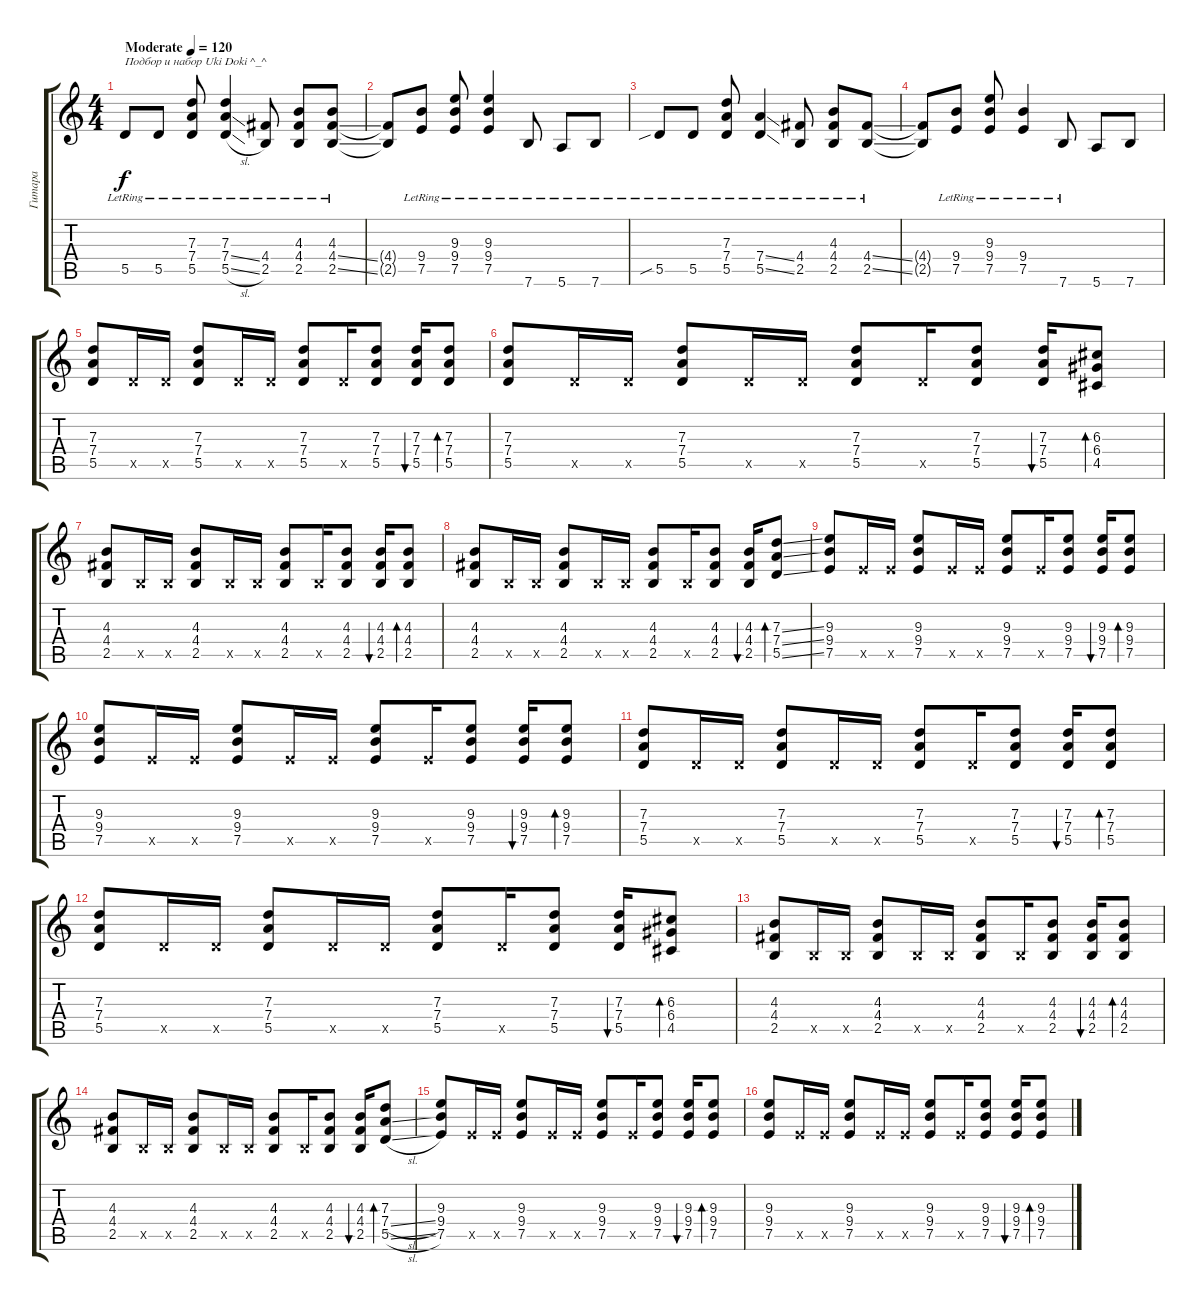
\track ("Гитара" "Гитара") {instrument electricguitarclean}
\staff {score tabs}
\tuning (E4 B3 G3 D3 A2 E2) {hide}
\ts (4 4)
\tempo (120 "Moderate")
\clef g2
\ks c
5.5{lr}.8{txt "Подбор и набор Uki Doki ^_^" dy f instrument electricguitarclean} 5.5{lr}.8 (7.3{lr} 7.4{lr} 5.5{lr}).8 (7.3{lr} 7.4{ss lr} 5.5{sl lr}).4 (4.4{lr} 2.5{lr}).8 (4.3{lr} 4.4{lr} 2.5{lr}).8 (4.3{lr} 4.4{ss lr} 2.5{ss lr}).8 |
(4.4{t} 2.5{t}).8 (9.4{lr} 7.5{lr}).8 (9.3{lr} 9.4{lr} 7.5{lr}).8 (9.3{lr} 9.4{lr} 7.5{lr}).4 7.6{lr}.8 5.6{lr}.8 7.6{lr}.8 |
5.5{sib lr}.8 5.5{lr}.8 (7.3{lr} 7.4{lr} 5.5{lr}).8 (7.4{ss lr} 5.5{ss lr}).4 (4.4{lr} 2.5{lr}).8 (4.3{lr} 4.4{lr} 2.5{lr}).8 (4.4{ss lr} 2.5{ss lr}).8 |
(4.4{t} 2.5{t}).8 (9.4{lr} 7.5{lr}).8 (9.3{lr} 9.4{lr} 7.5{lr}).8 (9.4{lr} 7.5{lr}).4 7.6{lr}.8 5.6.8 7.6.8 |
(7.3 7.4 5.5).8 5.5{x}.16 5.5{x}.16 (7.3 7.4 5.5).8 5.5{x}.16 5.5{x}.16 (7.3 7.4 5.5).8 5.5{x}.16 (7.3 7.4 5.5).8 (7.3 7.4 5.5).16{bu 240} (7.3 7.4 5.5).8{bd 240} |
(7.3 7.4 5.5).8 5.5{x}.16 5.5{x}.16 (7.3 7.4 5.5).8 5.5{x}.16 5.5{x}.16 (7.3 7.4 5.5).8 5.5{x}.16 (7.3 7.4 5.5).8 (7.3 7.4 5.5).16{bu 240} (6.3 6.4 4.5).8{bd 240} |
(4.3 4.4 2.5).8 2.5{x}.16 2.5{x}.16 (4.3 4.4 2.5).8 2.5{x}.16 2.5{x}.16 (4.3 4.4 2.5).8 2.5{x}.16 (4.3 4.4 2.5).8 (4.3 4.4 2.5).16{bu 240} (4.3 4.4 2.5).8{bd 240} |
(4.3 4.4 2.5).8 2.5{x}.16 2.5{x}.16 (4.3 4.4 2.5).8 2.5{x}.16 2.5{x}.16 (4.3 4.4 2.5).8 2.5{x}.16 (4.3 4.4 2.5).8 (4.3 4.4 2.5).16{bu 240} (7.3{ss} 7.4{ss} 5.5{ss}).8{bd 240} |
(9.3 9.4 7.5).8 7.5{x}.16 7.5{x}.16 (9.3 9.4 7.5).8 7.5{x}.16 7.5{x}.16 (9.3 9.4 7.5).8 7.5{x}.16 (9.3 9.4 7.5).8 (9.3 9.4 7.5).16{bu 240} (9.3 9.4 7.5).8{bd 240} |
(9.3 9.4 7.5).8 7.5{x}.16 7.5{x}.16 (9.3 9.4 7.5).8 7.5{x}.16 7.5{x}.16 (9.3 9.4 7.5).8 7.5{x}.16 (9.3 9.4 7.5).8 (9.3 9.4 7.5).16{bu 240} (9.3 9.4 7.5).8{bd 240} |
(7.3 7.4 5.5).8 5.5{x}.16 5.5{x}.16 (7.3 7.4 5.5).8 5.5{x}.16 5.5{x}.16 (7.3 7.4 5.5).8 5.5{x}.16 (7.3 7.4 5.5).8 (7.3 7.4 5.5).16{bu 240} (7.3 7.4 5.5).8{bd 240} |
(7.3 7.4 5.5).8 5.5{x}.16 5.5{x}.16 (7.3 7.4 5.5).8 5.5{x}.16 5.5{x}.16 (7.3 7.4 5.5).8 5.5{x}.16 (7.3 7.4 5.5).8 (7.3 7.4 5.5).16{bu 240} (6.3 6.4 4.5).8{bd 240} |
(4.3 4.4 2.5).8 2.5{x}.16 2.5{x}.16 (4.3 4.4 2.5).8 2.5{x}.16 2.5{x}.16 (4.3 4.4 2.5).8 2.5{x}.16 (4.3 4.4 2.5).8 (4.3 4.4 2.5).16{bu 240} (4.3 4.4 2.5).8{bd 240} |
(4.3 4.4 2.5).8 2.5{x}.16 2.5{x}.16 (4.3 4.4 2.5).8 2.5{x}.16 2.5{x}.16 (4.3 4.4 2.5).8 2.5{x}.16 (4.3 4.4 2.5).8 (4.3 4.4 2.5).16{bu 240} (7.3 7.4{sl} 5.5{sl}).8{bd 240} |
(9.3 9.4 7.5).8 7.5{x}.16 7.5{x}.16 (9.3 9.4 7.5).8 7.5{x}.16 7.5{x}.16 (9.3 9.4 7.5).8 7.5{x}.16 (9.3 9.4 7.5).8 (9.3 9.4 7.5).16{bu 240} (9.3 9.4 7.5).8{bd 240} |
(9.3 9.4 7.5).8 7.5{x}.16 7.5{x}.16 (9.3 9.4 7.5).8 7.5{x}.16 7.5{x}.16 (9.3 9.4 7.5).8 7.5{x}.16 (9.3 9.4 7.5).8 (9.3 9.4 7.5).16{bu 240} (9.3 9.4 7.5).8{bd 240}
